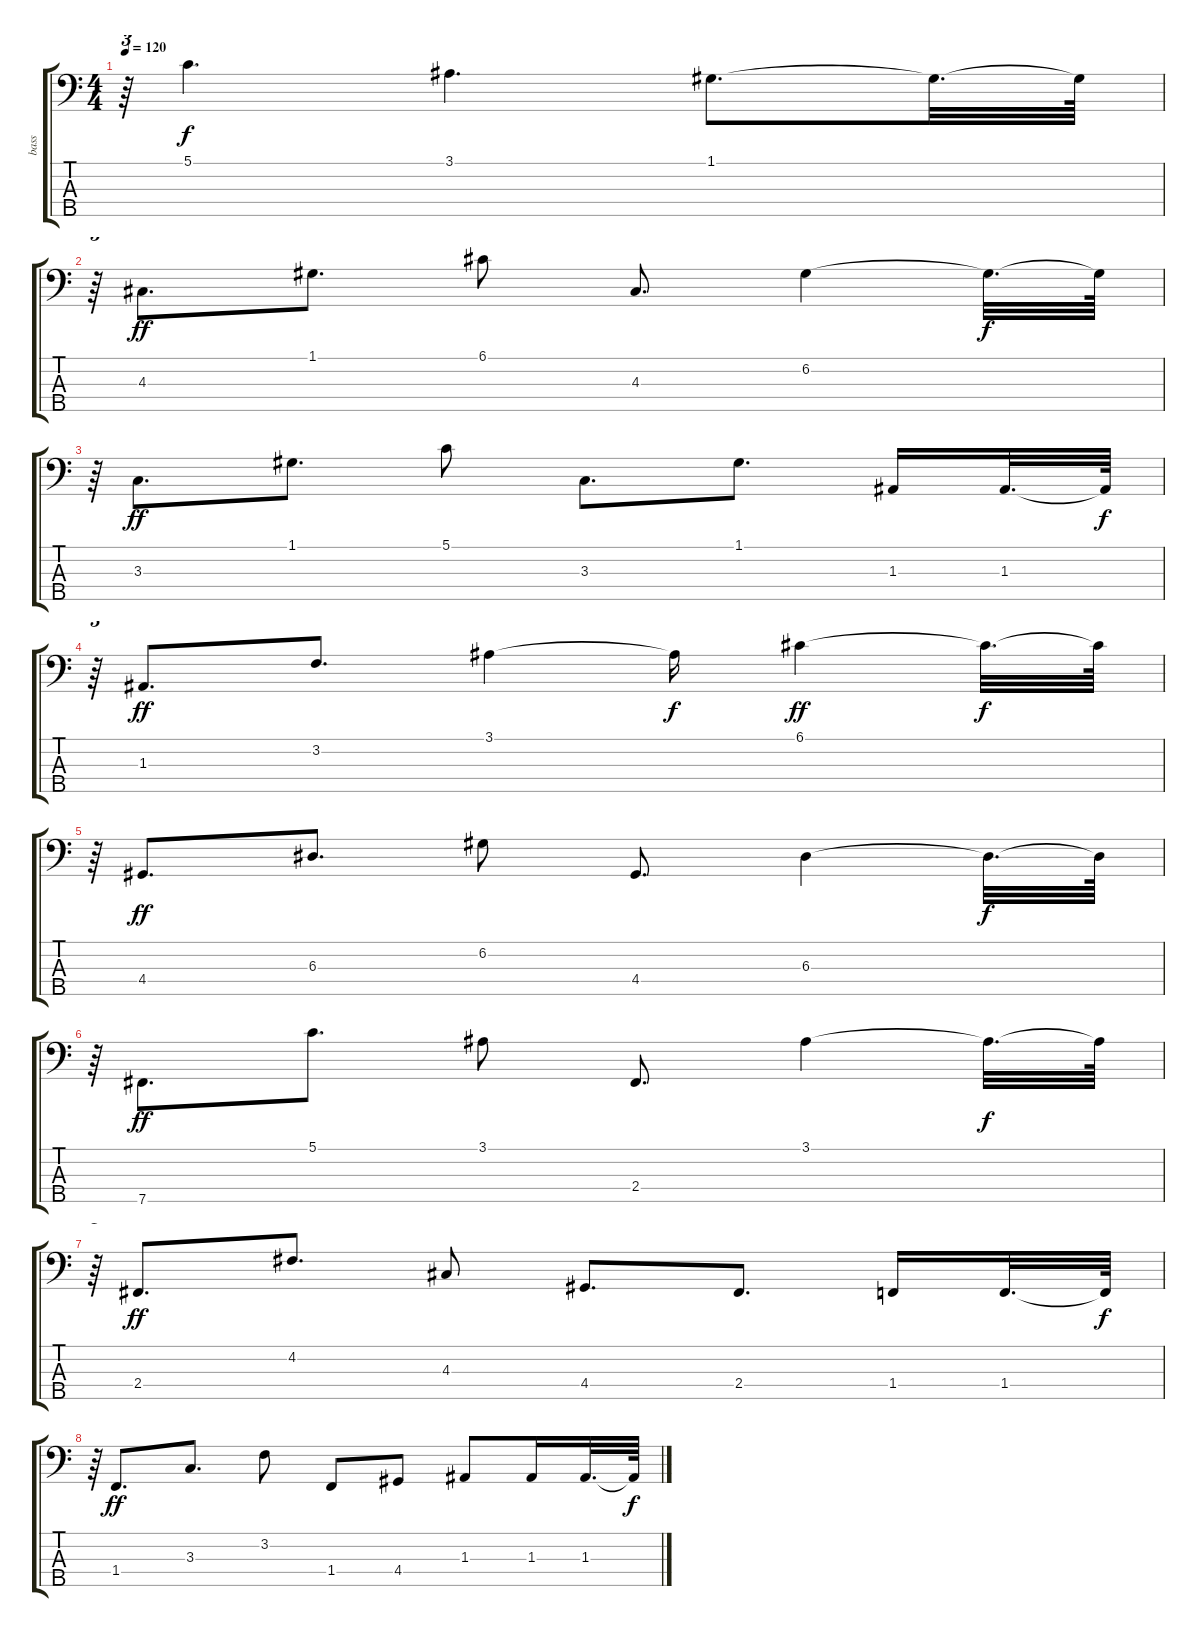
\track ("bass" "bass") {instrument fretlessbass}
\staff {score tabs}
\tuning (G2 D2 A1 E1 B0) {hide}
\ts (4 4)
\tempo 120
\clef f4
\ks c
r.64{tu (3 2) dy f} 5.1.4{d} 3.1.4{d} 1.1.8{d} 1.1{t}.32{d} 1.1{t}.64 |
r.64{tu (3 2)} 4.3.8{d dy ff} 1.1.8{d} 6.1.8 4.3.8{d} 6.2.4 6.2{t}.32{d dy f} 6.2{t}.64 |
r.64{tu (3 2)} 3.3.8{d dy ff} 1.1.8{d} 5.1.8 3.3.8{d} 1.1.8{d} 1.3.16 1.3.32{d} 1.3{t}.64{dy f} |
r.64{tu (3 2)} 1.3.8{d dy ff} 3.2.8{d} 3.1.4 3.1{t}.16{dy f} 6.1.4{dy ff} 6.1{t}.32{d dy f} 6.1{t}.64 |
r.64{tu (3 2)} 4.4.8{d dy ff} 6.3.8{d} 6.2.8 4.4.8{d} 6.3.4 6.3{t}.32{d dy f} 6.3{t}.64 |
r.64{tu (3 2)} 7.5.8{d dy ff} 5.1.8{d} 3.1.8 2.4.8{d} 3.1.4 3.1{t}.32{d dy f} 3.1{t}.64 |
r.64{tu (3 2)} 2.4.8{d dy ff} 4.2.8{d} 4.3.8 4.4.8{d} 2.4.8{d} 1.4.16 1.4.32{d} 1.4{t}.64{dy f} |
r.64{tu (3 2)} 1.4.8{d dy ff} 3.3.8{d} 3.2.8 1.4.8 4.4.8 1.3.8 1.3.16 1.3.32{d} 1.3{t}.64{dy f}
